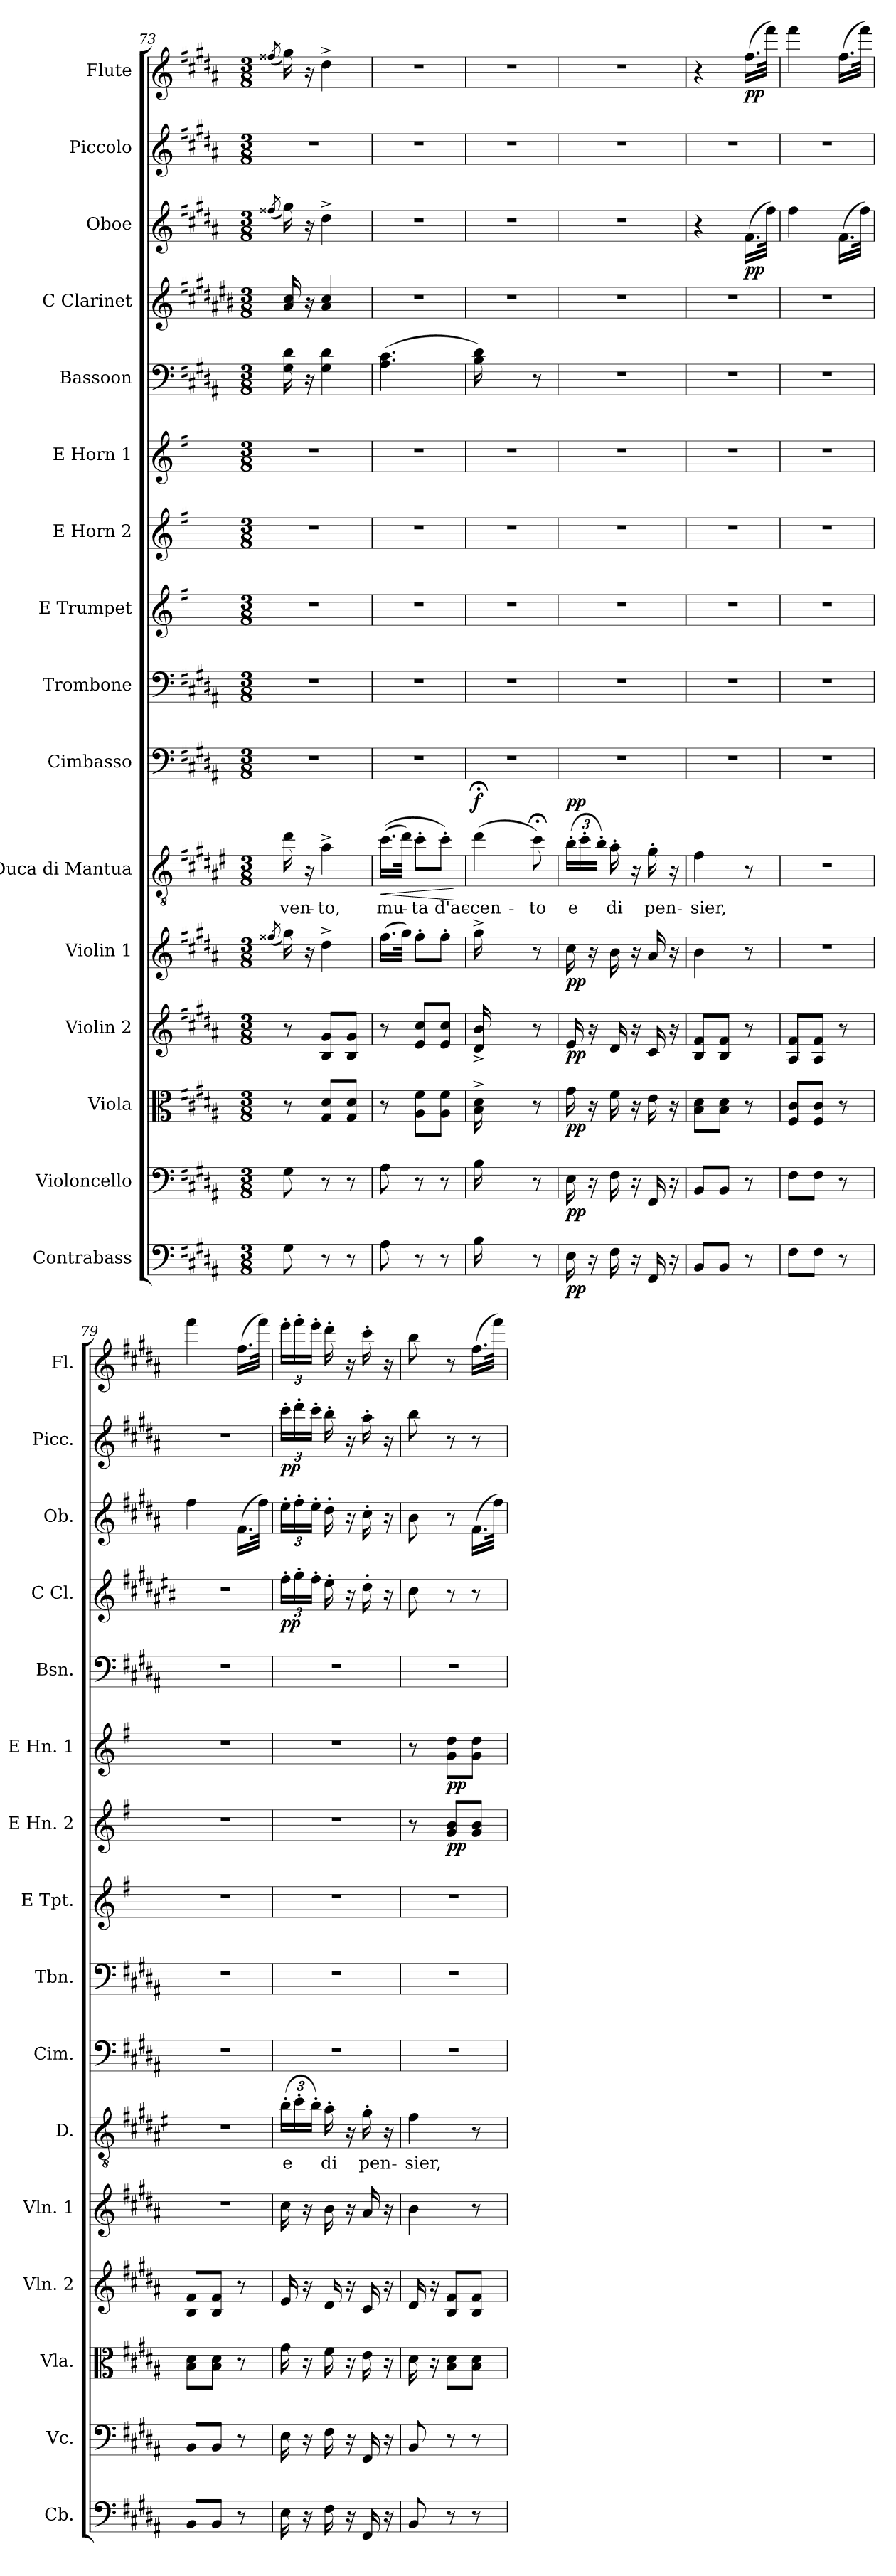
**kern	**dynam	**kern	**dynam	**kern	**dynam	**kern	**dynam	**kern	**dynam	**kern	**text	**dynam	**kern	**kern	**kern	**kern	**dynam	**kern	**dynam	**kern	**kern	**dynam	**kern	**dynam	**kern	**dynam	**kern	**dynam
*part16	*part16	*part15	*part15	*part14	*part14	*part13	*part13	*part12	*part12	*part11	*part11	*part11	*part10	*part9	*part8	*part7	*part7	*part6	*part6	*part5	*part4	*part4	*part3	*part3	*part2	*part2	*part1	*part1
*staff16	*staff16	*staff15	*staff15	*staff14	*staff14	*staff13	*staff13	*staff12	*staff12	*staff11	*staff11	*staff11	*staff10	*staff9	*staff8	*staff7	*staff7	*staff6	*staff6	*staff5	*staff4	*staff4	*staff3	*staff3	*staff2	*staff2	*staff1	*staff1
*I"Contrabass	*	*I"Violoncello	*	*I"Viola	*	*I"Violin 2	*	*I"Violin 1	*	*I"Duca di Mantua	*	*	*I"Cimbasso	*I"Trombone	*I"E Trumpet	*I"E Horn 2	*	*I"E Horn 1	*	*I"Bassoon	*I"C Clarinet	*	*I"Oboe	*	*I"Piccolo	*	*I"Flute	*
*I'Cb.	*	*I'Vc.	*	*I'Vla.	*	*I'Vln. 2	*	*I'Vln. 1	*	*I'D.	*	*	*I'Cim.	*I'Tbn.	*I'E Tpt.	*I'E Hn. 2	*	*I'E Hn. 1	*	*I'Bsn.	*I'C Cl.	*	*I'Ob.	*	*I'Picc.	*	*I'Fl.	*
*clefF4	*	*clefF4	*	*clefC3	*	*clefG2	*	*clefG2	*	*clefGv2	*	*	*clefF4	*clefF4	*clefG2	*clefG2	*	*clefG2	*	*clefF4	*clefG2	*	*clefG2	*	*clefG2	*	*clefG2	*
*ITrd7c12	*	*	*	*	*	*	*	*	*	*ITrd4c7	*	*	*	*	*ITrd-2c-4	*ITrd5c8	*	*ITrd5c8	*	*	*ITrd1c2	*	*	*	*ITrd-7c-12	*	*	*
*k[f#c#g#d#a#]	*	*k[f#c#g#d#a#]	*	*k[f#c#g#d#a#]	*	*k[f#c#g#d#a#]	*	*k[f#c#g#d#a#]	*	*k[f#c#g#d#a#]	*	*	*k[f#c#g#d#a#]	*k[f#c#g#d#a#]	*k[f#c#g#d#a#]	*k[f#c#g#d#a#]	*	*k[f#c#g#d#a#]	*	*k[f#c#g#d#a#]	*k[f#c#g#d#a#]	*	*k[f#c#g#d#a#]	*	*k[f#c#g#d#a#]	*	*k[f#c#g#d#a#]	*
*M3/8	*	*M3/8	*	*M3/8	*	*M3/8	*	*M3/8	*	*M3/8	*	*	*M3/8	*M3/8	*M3/8	*M3/8	*	*M3/8	*	*M3/8	*M3/8	*	*M3/8	*	*M3/8	*	*M3/8	*
=73	=73	=73	=73	=73	=73	=73	=73	=73	=73	=73	=73	=73	=73	=73	=73	=73	=73	=73	=73	=73	=73	=73	=73	=73	=73	=73	=73	=73
.	.	.	.	.	.	.	.	(<8qff##X/	.	.	.	.	.	.	.	.	.	.	.	.	.	.	(<8qff##X/	.	.	.	(<8qff##X/	.
!	!	!	!	!	!	!	!	!	!	!	!LO:LY:b	!	!	!	!	!	!	!	!	!	!	!	!	!	!	!	!	!
8GG#\	.	8G#\	.	8r	.	8r	.	16gg#\)	.	16g#\	ven-	.	4.r	4.r	4.r	4.r	.	4.r	.	16G#\ 16d#\	16g#/ 16b/	.	16gg#\)	.	4.r	.	16gg#\)	.
.	.	.	.	.	.	.	.	16r	.	16r	.	.	.	.	.	.	.	.	.	16r	16r	.	16r	.	.	.	16r	.
!	!	!	!	!	!	!	!	!	!	!	!LO:LY:b	!	!	!	!	!	!	!	!	!	!	!	!	!	!	!	!	!
8r	.	8r	.	8G#/ 8d#/L	.	8B/ 8g#/L	.	4dd#^\	.	4d#^\	-to,	.	.	.	.	.	.	.	.	4G#\ 4d#\	4g#/ 4b/	.	4dd#^\	.	.	.	4dd#^\	.
8r	.	8r	.	8G#/ 8d#/J	.	8B/ 8g#/J	.	.	.	.	.	.	.	.	.	.	.	.	.	.	.	.	.	.	.	.	.	.
=74	=74	=74	=74	=74	=74	=74	=74	=74	=74	=74	=74	=74	=74	=74	=74	=74	=74	=74	=74	=74	=74	=74	=74	=74	=74	=74	=74	=74
*	*	*	*	*	*	*	*	*	*	*	*	*	*	*	*	*	*	*	*	*	*	*	*	*	*	*	*MM68	*
!	!	!	!	!	!	!	!	!	!	!	!LO:LY:b	!LO:HP:b	!	!	!	!	!	!	!	!	!	!	!	!	!	!	!	!
*	*	*	*	*	*	*	*	*	*	*	*	*	*	*	*	*	*	*	*	*	*	*	*	*	*	*	*^	*
*	*	*	*	*	*	*	*	*	*	*	*	*	*	*	*	*	*	*	*	*	*	*	*	*	*	*	*	*^	*
8AA#\	.	8A#\	.	8r	.	8r	.	(>16.ff#\LL	.	(>(>16.f#\LL	mu-	<	4.r	4.r	4.r	4.r	.	4.r	.	(>4.A#\ 4.c#\	4.r	.	4.r	.	4.r	.	4.r	8ryy	4ryy	.
.	.	.	.	.	.	.	.	32gg#\JJk)	.	32g#\JJk)	.	.	.	.	.	.	.	.	.	.	.	.	.	.	.	.	.	.	.	.
*	*	*	*	*	*	*	*	*	*	*	*	*	*	*	*	*	*	*	*	*	*	*	*	*	*	*	*MM67	*	*	*
!	!	!	!	!	!	!	!	!	!	!	!LO:LY:b	!	!	!	!	!	!	!	!	!	!	!	!	!	!	!	!	!	!	!
8r	.	8r	.	8A#\ 8f#\L	.	8e/ 8cc#/L	.	8ff#'\L	.	8f#'\L	-ta	.	.	.	.	.	.	.	.	.	.	.	.	.	.	.	.	4ryy	.	.
*	*	*	*	*	*	*	*	*	*	*	*	*	*	*	*	*	*	*	*	*	*	*	*	*	*	*	*MM66	*	*	*
!	!	!	!	!	!	!	!	!	!	!	!LO:LY:b	!	!	!	!	!	!	!	!	!	!	!	!	!	!	!	!	!	!	!
8r	.	8r	.	8A#\ 8f#\J	.	8e/ 8cc#/J	.	8ff#'\J	.	8f#'\J)	d'ac-	.	.	.	.	.	.	.	.	.	.	.	.	.	.	.	.	.	8ryy	.
.	.	.	.	.	.	.	.	.	.	.	.	[	.	.	.	.	.	.	.	.	.	.	.	.	.	.	.	.	.	.
*	*	*	*	*	*	*	*	*	*	*	*	*	*	*	*	*	*	*	*	*	*	*	*	*	*	*	*v	*v	*v	*
!!LO:PB:g=z
=75	=75	=75	=75	=75	=75	=75	=75	=75	=75	=75	=75	=75	=75	=75	=75	=75	=75	=75	=75	=75	=75	=75	=75	=75	=75	=75	=75	=75
*	*	*	*	*	*	*	*	*	*	*	*	*	*	*	*	*	*	*	*	*	*	*	*	*	*	*	*MM65	*
*	*	*	*	*	*	*	*	*	*	*	*	*	*	*	*	*	*	*	*	*	*	*	*	*	*	*	*^	*
*	*	*	*	*	*	*	*	*	*	*	*	*	*	*	*	*	*	*	*	*	*	*	*	*	*	*	*	*^	*
!	!	!	!	!	!	!	!	!	!	!	!LO:LY:b	!LO:DY:b	!	!	!	!	!	!	!	!	!	!	!	!	!	!	!	!	!	!
*	*	*	*	*	*	*	*	*	*	*	*	*	*	*	*	*	*	*	*	*	*	*	*	*	*	*	*v	*v	*v	*
16BB\	.	16B\	.	16B\^ 16d#\^	.	16d#/^ 16b/^	.	16gg#^\	.	(>4g#;<\	-cen-	f	4.r	4.r	4.r	4.r	.	4.r	.	16B\ 16d#\)	4.r	.	4.r	.	4.r	.	4.r	.
16ryy	.	16ryy	.	16ryy	.	16ryy	.	16ryy	.	.	.	.	.	.	.	.	.	.	.	16ryy	.	.	.	.	.	.	.	.
8r;<yy	.	8r;<yy	.	8r;<yy	.	8r;<yy	.	8r;<yy	.	.	.	.	.	.	.	.	.	.	.	8r;<yy	.	.	.	.	.	.	.	.
!	!	!	!	!	!	!	!	!	!	!	!LO:LY:b	!	!	!	!	!	!	!	!	!	!	!	!	!	!	!	!	!
8r	.	8r	.	8r	.	8r	.	8r	.	8f#;<\)	-to	.	.	.	.	.	.	.	.	8r	.	.	.	.	.	.	.	.
=76	=76	=76	=76	=76	=76	=76	=76	=76	=76	=76	=76	=76	=76	=76	=76	=76	=76	=76	=76	=76	=76	=76	=76	=76	=76	=76	=76	=76
*	*	*	*	*	*	*	*	*	*	*Xbrackettup	*	*	*	*	*	*	*	*	*	*	*	*	*	*	*	*	*	*
*	*	*	*	*	*	*	*	*	*	*	*	*	*	*	*	*	*	*	*	*	*	*	*	*	*	*	*MM69	*
!	!LO:DY:b	!	!LO:DY:b	!	!LO:DY:b	!	!LO:DY:b	!	!LO:DY:b	!	!LO:LY:b	!LO:DY:b	!	!	!	!	!	!	!	!	!	!	!	!	!	!	!	!
16EE\	pp	16E\	pp	16g#\	pp	16e/	pp	16cc#\	pp	(>24e'\LL	e	pp	4.r	4.r	4.r	4.r	.	4.r	.	4.r	4.r	.	4.r	.	4.r	.	4.r	.
.	.	.	.	.	.	.	.	.	.	24f#'\	.	.	.	.	.	.	.	.	.	.	.	.	.	.	.	.	.	.
16r	.	16r	.	16r	.	16r	.	16r	.	.	.	.	.	.	.	.	.	.	.	.	.	.	.	.	.	.	.	.
.	.	.	.	.	.	.	.	.	.	24e'\JJ)	.	.	.	.	.	.	.	.	.	.	.	.	.	.	.	.	.	.
!	!	!	!	!	!	!	!	!	!	!	!LO:LY:b	!	!	!	!	!	!	!	!	!	!	!	!	!	!	!	!	!
16FF#\	.	16F#\	.	16f#\	.	16d#/	.	16b\	.	16d#'\	di	.	.	.	.	.	.	.	.	.	.	.	.	.	.	.	.	.
16r	.	16r	.	16r	.	16r	.	16r	.	16r	.	.	.	.	.	.	.	.	.	.	.	.	.	.	.	.	.	.
!	!	!	!	!	!	!	!	!	!	!	!LO:LY:b	!	!	!	!	!	!	!	!	!	!	!	!	!	!	!	!	!
16FFF#/	.	16FF#/	.	16e\	.	16c#/	.	16a#/	.	16c#'\	pen-	.	.	.	.	.	.	.	.	.	.	.	.	.	.	.	.	.
16r	.	16r	.	16r	.	16r	.	16r	.	16r	.	.	.	.	.	.	.	.	.	.	.	.	.	.	.	.	.	.
=77	=77	=77	=77	=77	=77	=77	=77	=77	=77	=77	=77	=77	=77	=77	=77	=77	=77	=77	=77	=77	=77	=77	=77	=77	=77	=77	=77	=77
!	!	!	!	!	!	!	!	!	!	!	!LO:LY:b	!	!	!	!	!	!	!	!	!	!	!	!	!	!	!	!	!
8BBB/L	.	8BB/L	.	8B\ 8d#\L	.	8B/ 8f#/L	.	4b\	.	4B\	-sier,	.	4.r	4.r	4.r	4.r	.	4.r	.	4.r	4.r	.	4r	.	4.r	.	4r	.
8BBB/J	.	8BB/J	.	8B\ 8d#\J	.	8B/ 8f#/J	.	.	.	.	.	.	.	.	.	.	.	.	.	.	.	.	.	.	.	.	.	.
!	!	!	!	!	!	!	!	!	!	!	!	!	!	!	!	!	!	!	!	!	!	!	!	!LO:DY:b	!	!	!	!LO:DY:b
8r	.	8r	.	8r	.	8r	.	8r	.	8r	.	.	.	.	.	.	.	.	.	.	.	.	(>16.f#\LL	pp	.	.	(>16.ff#\LL	pp
.	.	.	.	.	.	.	.	.	.	.	.	.	.	.	.	.	.	.	.	.	.	.	32ff#\JJk)	.	.	.	32fff#\JJk)	.
=78	=78	=78	=78	=78	=78	=78	=78	=78	=78	=78	=78	=78	=78	=78	=78	=78	=78	=78	=78	=78	=78	=78	=78	=78	=78	=78	=78	=78
8FF#\L	.	8F#\L	.	8F#/ 8c#/L	.	8A#/ 8f#/L	.	4.r	.	4.r	.	.	4.r	4.r	4.r	4.r	.	4.r	.	4.r	4.r	.	4ff#\	.	4.r	.	4fff#\	.
8FF#\J	.	8F#\J	.	8F#/ 8c#/J	.	8A#/ 8f#/J	.	.	.	.	.	.	.	.	.	.	.	.	.	.	.	.	.	.	.	.	.	.
8r	.	8r	.	8r	.	8r	.	.	.	.	.	.	.	.	.	.	.	.	.	.	.	.	(>16.f#\LL	.	.	.	(>16.ff#\LL	.
.	.	.	.	.	.	.	.	.	.	.	.	.	.	.	.	.	.	.	.	.	.	.	32ff#\JJk)	.	.	.	32fff#\JJk)	.
=79	=79	=79	=79	=79	=79	=79	=79	=79	=79	=79	=79	=79	=79	=79	=79	=79	=79	=79	=79	=79	=79	=79	=79	=79	=79	=79	=79	=79
8BBB/L	.	8BB/L	.	8B\ 8d#\L	.	8B/ 8f#/L	.	4.r	.	4.r	.	.	4.r	4.r	4.r	4.r	.	4.r	.	4.r	4.r	.	4ff#\	.	4.r	.	4fff#\	.
8BBB/J	.	8BB/J	.	8B\ 8d#\J	.	8B/ 8f#/J	.	.	.	.	.	.	.	.	.	.	.	.	.	.	.	.	.	.	.	.	.	.
8r	.	8r	.	8r	.	8r	.	.	.	.	.	.	.	.	.	.	.	.	.	.	.	.	(>16.f#\LL	.	.	.	(>16.ff#\LL	.
.	.	.	.	.	.	.	.	.	.	.	.	.	.	.	.	.	.	.	.	.	.	.	32ff#\JJk)	.	.	.	32fff#\JJk)	.
=80	=80	=80	=80	=80	=80	=80	=80	=80	=80	=80	=80	=80	=80	=80	=80	=80	=80	=80	=80	=80	=80	=80	=80	=80	=80	=80	=80	=80
!	!	!	!	!	!	!	!	!	!	!	!LO:LY:b	!	!	!	!	!	!	!	!	!	!	!	!	!	!	!	!	!
*	*	*	*	*	*	*	*	*	*	*	*	*	*	*	*	*	*	*	*	*	*Xbrackettup	*	*Xbrackettup	*	*Xbrackettup	*	*Xbrackettup	*
!	!	!	!	!	!	!	!	!	!	!	!	!	!	!	!	!	!	!	!	!	!	!LO:DY:b	!	!	!	!LO:DY:b	!	!
16EE\	.	16E\	.	16g#\	.	16e/	.	16cc#\	.	(>24e'\LL	e	.	4.r	4.r	4.r	4.r	.	4.r	.	4.r	24ee'\LL	pp	24ee'\LL	.	24cccc#'\LL	pp	24eee'\LL	.
.	.	.	.	.	.	.	.	.	.	24f#'\	.	.	.	.	.	.	.	.	.	.	24ff#'\	.	24ff#'\	.	24dddd#'\	.	24fff#'\	.
16r	.	16r	.	16r	.	16r	.	16r	.	.	.	.	.	.	.	.	.	.	.	.	.	.	.	.	.	.	.	.
.	.	.	.	.	.	.	.	.	.	24e'\JJ)	.	.	.	.	.	.	.	.	.	.	24ee'\JJ	.	24ee'\JJ	.	24cccc#'\JJ	.	24eee'\JJ	.
!	!	!	!	!	!	!	!	!	!	!	!LO:LY:b	!	!	!	!	!	!	!	!	!	!	!	!	!	!	!	!	!
16FF#\	.	16F#\	.	16f#\	.	16d#/	.	16b\	.	16d#'\	di	.	.	.	.	.	.	.	.	.	16dd#'\	.	16dd#'\	.	16bbb'\	.	16ddd#'\	.
16r	.	16r	.	16r	.	16r	.	16r	.	16r	.	.	.	.	.	.	.	.	.	.	16r	.	16r	.	16r	.	16r	.
!	!	!	!	!	!	!	!	!	!	!	!LO:LY:b	!	!	!	!	!	!	!	!	!	!	!	!	!	!	!	!	!
16FFF#/	.	16FF#/	.	16e\	.	16c#/	.	16a#/	.	16c#'\	pen-	.	.	.	.	.	.	.	.	.	16cc#'\	.	16cc#'\	.	16aaa#'\	.	16ccc#'\	.
16r	.	16r	.	16r	.	16r	.	16r	.	16r	.	.	.	.	.	.	.	.	.	.	16r	.	16r	.	16r	.	16r	.
=81	=81	=81	=81	=81	=81	=81	=81	=81	=81	=81	=81	=81	=81	=81	=81	=81	=81	=81	=81	=81	=81	=81	=81	=81	=81	=81	=81	=81
!	!	!	!	!	!	!	!	!	!	!	!LO:LY:b	!	!	!	!	!	!	!	!	!	!	!	!	!	!	!	!	!
8BBB/	.	8BB/	.	16d#\	.	16d#/	.	4b\	.	4B\	-sier,	.	4.r	4.r	4.r	8r	.	8r	.	4.r	8b\	.	8b\	.	8bbb\	.	8bb\	.
.	.	.	.	16r	.	16r	.	.	.	.	.	.	.	.	.	.	.	.	.	.	.	.	.	.	.	.	.	.
!	!	!	!	!	!	!	!	!	!	!	!	!	!	!	!	!	!LO:DY:b	!	!LO:DY:b	!	!	!	!	!	!	!	!	!
8r	.	8r	.	8B\ 8d#\L	.	8B/ 8f#/L	.	.	.	.	.	.	.	.	.	8B/ 8d#/L	pp	8B\ 8f#\L	pp	.	8r	.	8r	.	8r	.	8r	.
8r	.	8r	.	8B\ 8d#\J	.	8B/ 8f#/J	.	8r	.	8r	.	.	.	.	.	8B/ 8d#/J	.	8B\ 8f#\J	.	.	8r	.	(>16.f#\LL	.	8r	.	(>16.ff#\LL	.
.	.	.	.	.	.	.	.	.	.	.	.	.	.	.	.	.	.	.	.	.	.	.	32ff#\JJk)	.	.	.	32fff#\JJk)	.
=	=	=	=	=	=	=	=	=	=	=	=	=	=	=	=	=	=	=	=	=	=	=	=	=	=	=	=	=
*-	*-	*-	*-	*-	*-	*-	*-	*-	*-	*-	*-	*-	*-	*-	*-	*-	*-	*-	*-	*-	*-	*-	*-	*-	*-	*-	*-	*-
